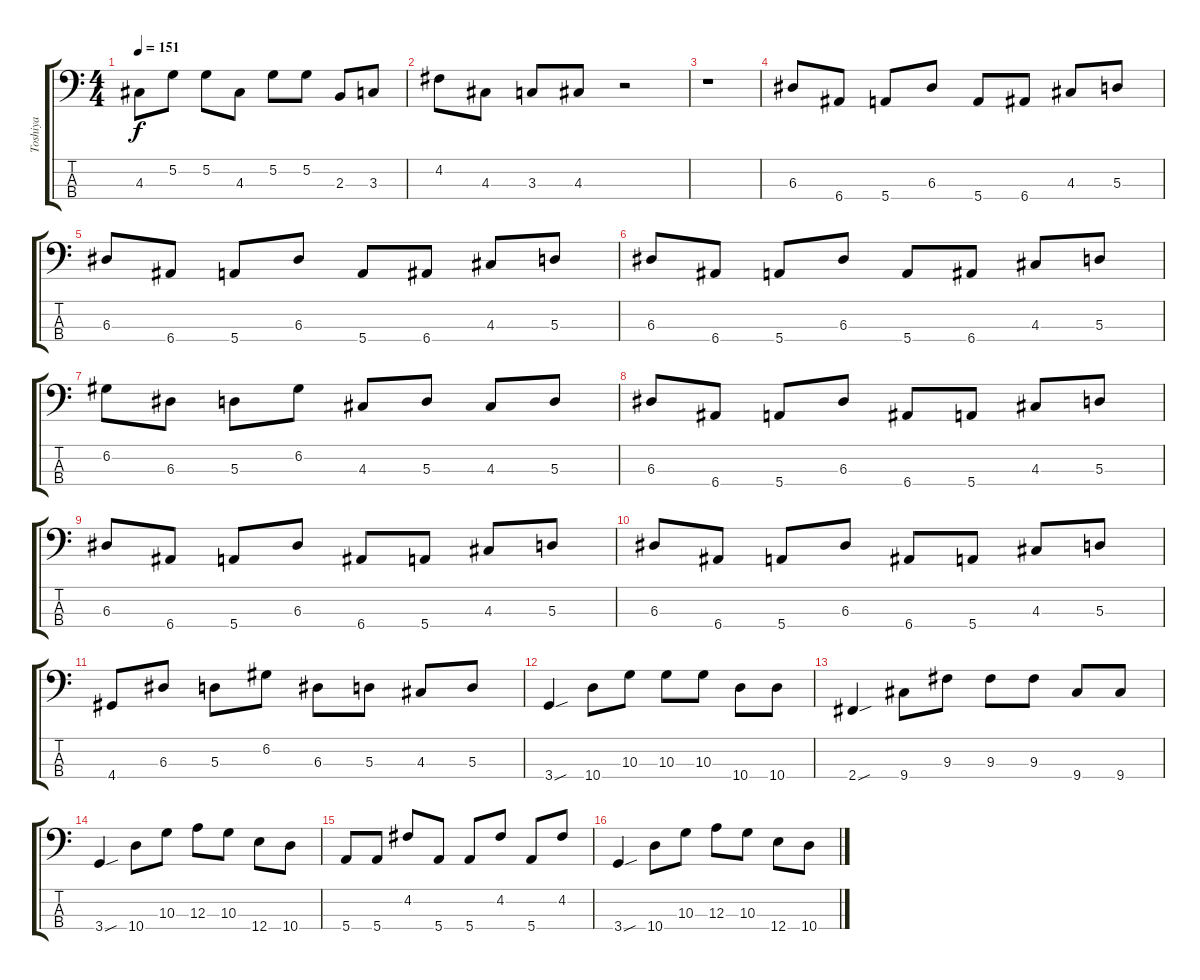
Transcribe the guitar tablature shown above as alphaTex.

\track ("Toshiya" "Toshiya") {instrument electricbasspick}
\staff {score tabs}
\tuning (G2 D2 A1 E1) {hide}
\ts (4 4)
\tempo 151
\clef f4
\ks c
4.3.8{dy f} 5.2.8 5.2.8 4.3.8 5.2.8 5.2.8 2.3.8 3.3.8 |
4.2.8 4.3.8 3.3.8 4.3.8 r.2 |
r.1 |
6.3.8 6.4.8 5.4.8 6.3.8 5.4.8 6.4.8 4.3.8 5.3.8 |
6.3.8 6.4.8 5.4.8 6.3.8 5.4.8 6.4.8 4.3.8 5.3.8 |
6.3.8 6.4.8 5.4.8 6.3.8 5.4.8 6.4.8 4.3.8 5.3.8 |
6.2.8 6.3.8 5.3.8 6.2.8 4.3.8 5.3.8 4.3.8 5.3.8 |
6.3.8 6.4.8 5.4.8 6.3.8 6.4.8 5.4.8 4.3.8 5.3.8 |
6.3.8 6.4.8 5.4.8 6.3.8 6.4.8 5.4.8 4.3.8 5.3.8 |
6.3.8 6.4.8 5.4.8 6.3.8 6.4.8 5.4.8 4.3.8 5.3.8 |
4.4.8 6.3.8 5.3.8 6.2.8 6.3.8 5.3.8 4.3.8 5.3.8 |
3.4{sou}.4 10.4.8 10.3.8 10.3.8 10.3.8 10.4.8 10.4.8 |
2.4{sou}.4 9.4.8 9.3.8 9.3.8 9.3.8 9.4.8 9.4.8 |
3.4{sou}.4 10.4.8 10.3.8 12.3.8 10.3.8 12.4.8 10.4.8 |
5.4.8 5.4.8 4.2.8 5.4.8 5.4.8 4.2.8 5.4.8 4.2.8 |
3.4{sou}.4 10.4.8 10.3.8 12.3.8 10.3.8 12.4.8 10.4.8
